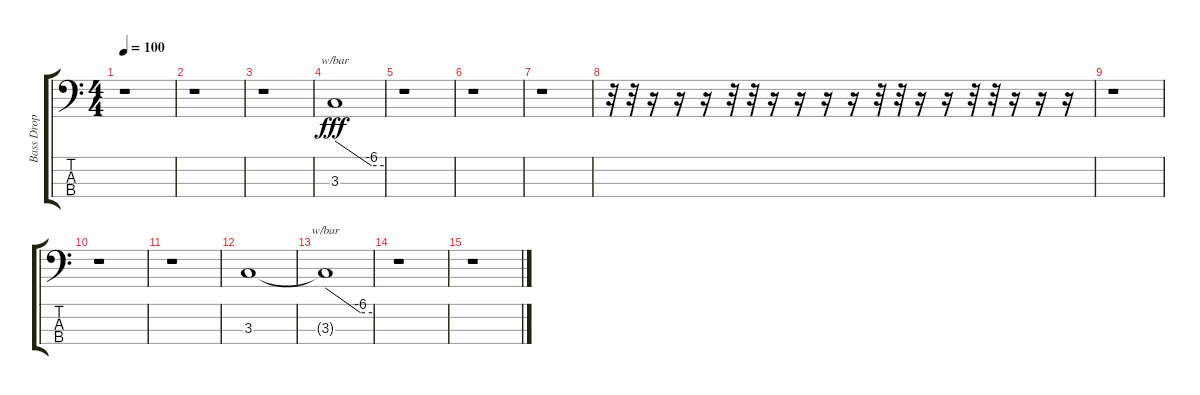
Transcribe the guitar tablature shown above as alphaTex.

\track ("Bass Drop" "Bass Drop") {instrument electricbassfinger}
\staff {score tabs}
\tuning (G2 D2 A1 E1) {hide}
\ts (4 4)
\tempo 100
\clef f4
\ks c
r.1{dy fff} |
r.1 |
r.1 |
3.3.1{tbe (custom default 0 0 45 -24 60 -24)} |
r.1 |
r.1 |
r.1 |
r.32 r.32 r.16 r.16 r.16 r.32 r.32 r.16 r.16 r.16 r.16 r.32 r.32 r.16 r.16 r.32 r.32 r.16 r.16 r.16 |
r.1 |
r.1 |
r.1 |
3.3.1 |
3.3{t}.1{tbe (custom default 0 0 45 -24 60 -24)} |
r.1 |
r.1
